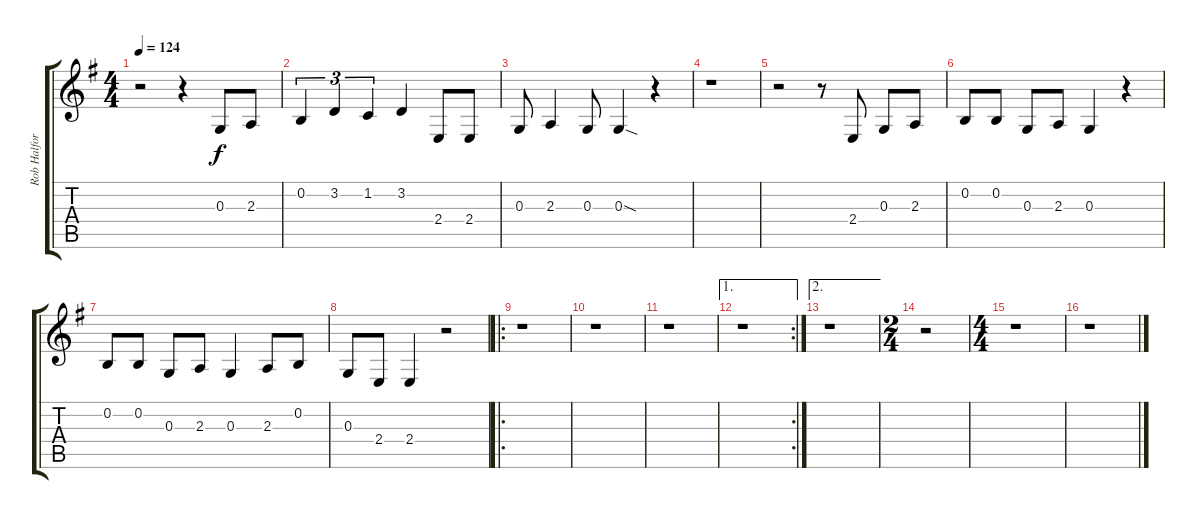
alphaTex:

\track ("Rob Halford" "Rob Halfor") {instrument lead6voice}
\staff {score tabs}
\tuning (E4 B3 G3 D3 A2 E2) {hide}
\ts (4 4)
\tempo 124
\clef g2
\ks g
r.2{dy f} r.4 0.3.8 2.3.8 |
0.2.4{tu (3 2)} 3.2.4{tu (3 2)} 1.2.4{tu (3 2)} 3.2.4 2.4.8 2.4.8 |
0.3.8 2.3.4 0.3.8 0.3{sod}.4 r.4 |
r.1 |
r.2 r.8 2.4.8 0.3.8 2.3.8 |
0.2.8 0.2.8 0.3.8 2.3.8 0.3.4 r.4 |
0.2.8 0.2.8 0.3.8 2.3.8 0.3.4 2.3.8 0.2.8 |
0.3.8 2.4.8 2.4.4 r.2 |
\ro
r.1 |
r.1 |
r.1 |
\ae 1
\rc 2
r.1 |
\ae 2
r.1 |
\ts (2 4)
r.2 |
\ts (4 4)
r.1 |
r.1
